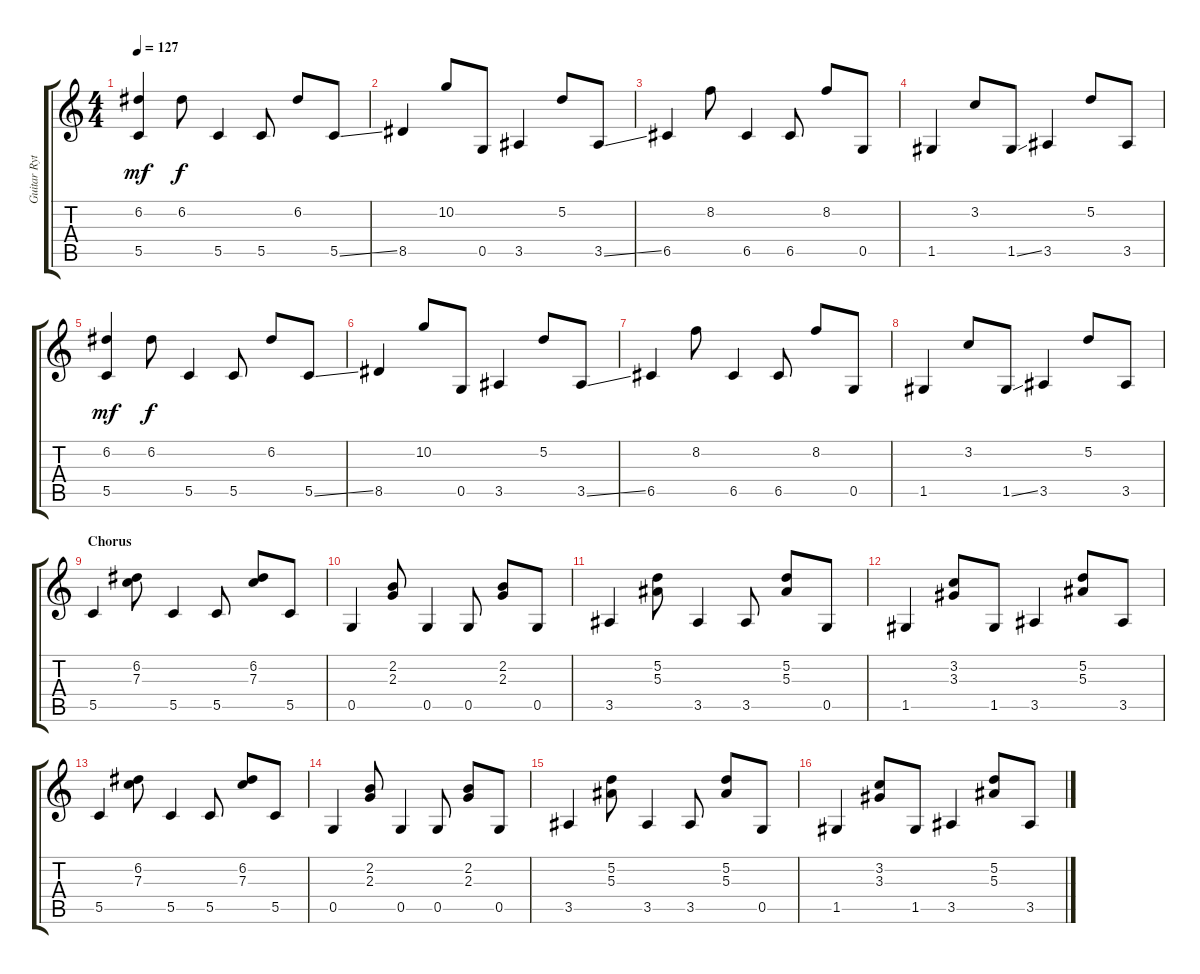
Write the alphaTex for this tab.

\track ("Guitar Rythm" "Guitar Ryt") {instrument acousticguitarsteel}
\staff {score tabs}
\tuning (D4 A3 F3 C3 G2 C2) {hide}
\ts (4 4)
\tempo 127
\clef g2
\ks c
(6.2 5.5).4{dy mf} 6.2.8{dy f} 5.5.4 5.5.8 6.2.8 5.5{ss}.8 |
8.5.4 10.2.8 0.5.8 3.5.4 5.2.8 3.5{ss}.8 |
6.5.4 8.2.8 6.5.4 6.5.8 8.2.8 0.5.8 |
1.5.4 3.2.8 1.5{ss}.8 3.5.4 5.2.8 3.5.8 |
(6.2 5.5).4{dy mf} 6.2.8{dy f} 5.5.4 5.5.8 6.2.8 5.5{ss}.8 |
8.5.4 10.2.8 0.5.8 3.5.4 5.2.8 3.5{ss}.8 |
6.5.4 8.2.8 6.5.4 6.5.8 8.2.8 0.5.8 |
1.5.4 3.2.8 1.5{ss}.8 3.5.4 5.2.8 3.5.8 |
\section ("" "Chorus")
5.5.4 (6.2 7.3).8 5.5.4 5.5.8 (6.2 7.3).8 5.5.8 |
0.5.4 (2.2 2.3).8 0.5.4 0.5.8 (2.2 2.3).8 0.5.8 |
3.5.4 (5.2 5.3).8 3.5.4 3.5.8 (5.2 5.3).8 0.5.8 |
1.5.4 (3.2 3.3).8 1.5.8 3.5.4 (5.2 5.3).8 3.5.8 |
5.5.4 (6.2 7.3).8 5.5.4 5.5.8 (6.2 7.3).8 5.5.8 |
0.5.4 (2.2 2.3).8 0.5.4 0.5.8 (2.2 2.3).8 0.5.8 |
3.5.4 (5.2 5.3).8 3.5.4 3.5.8 (5.2 5.3).8 0.5.8 |
1.5.4 (3.2 3.3).8 1.5.8 3.5.4 (5.2 5.3).8 3.5.8
